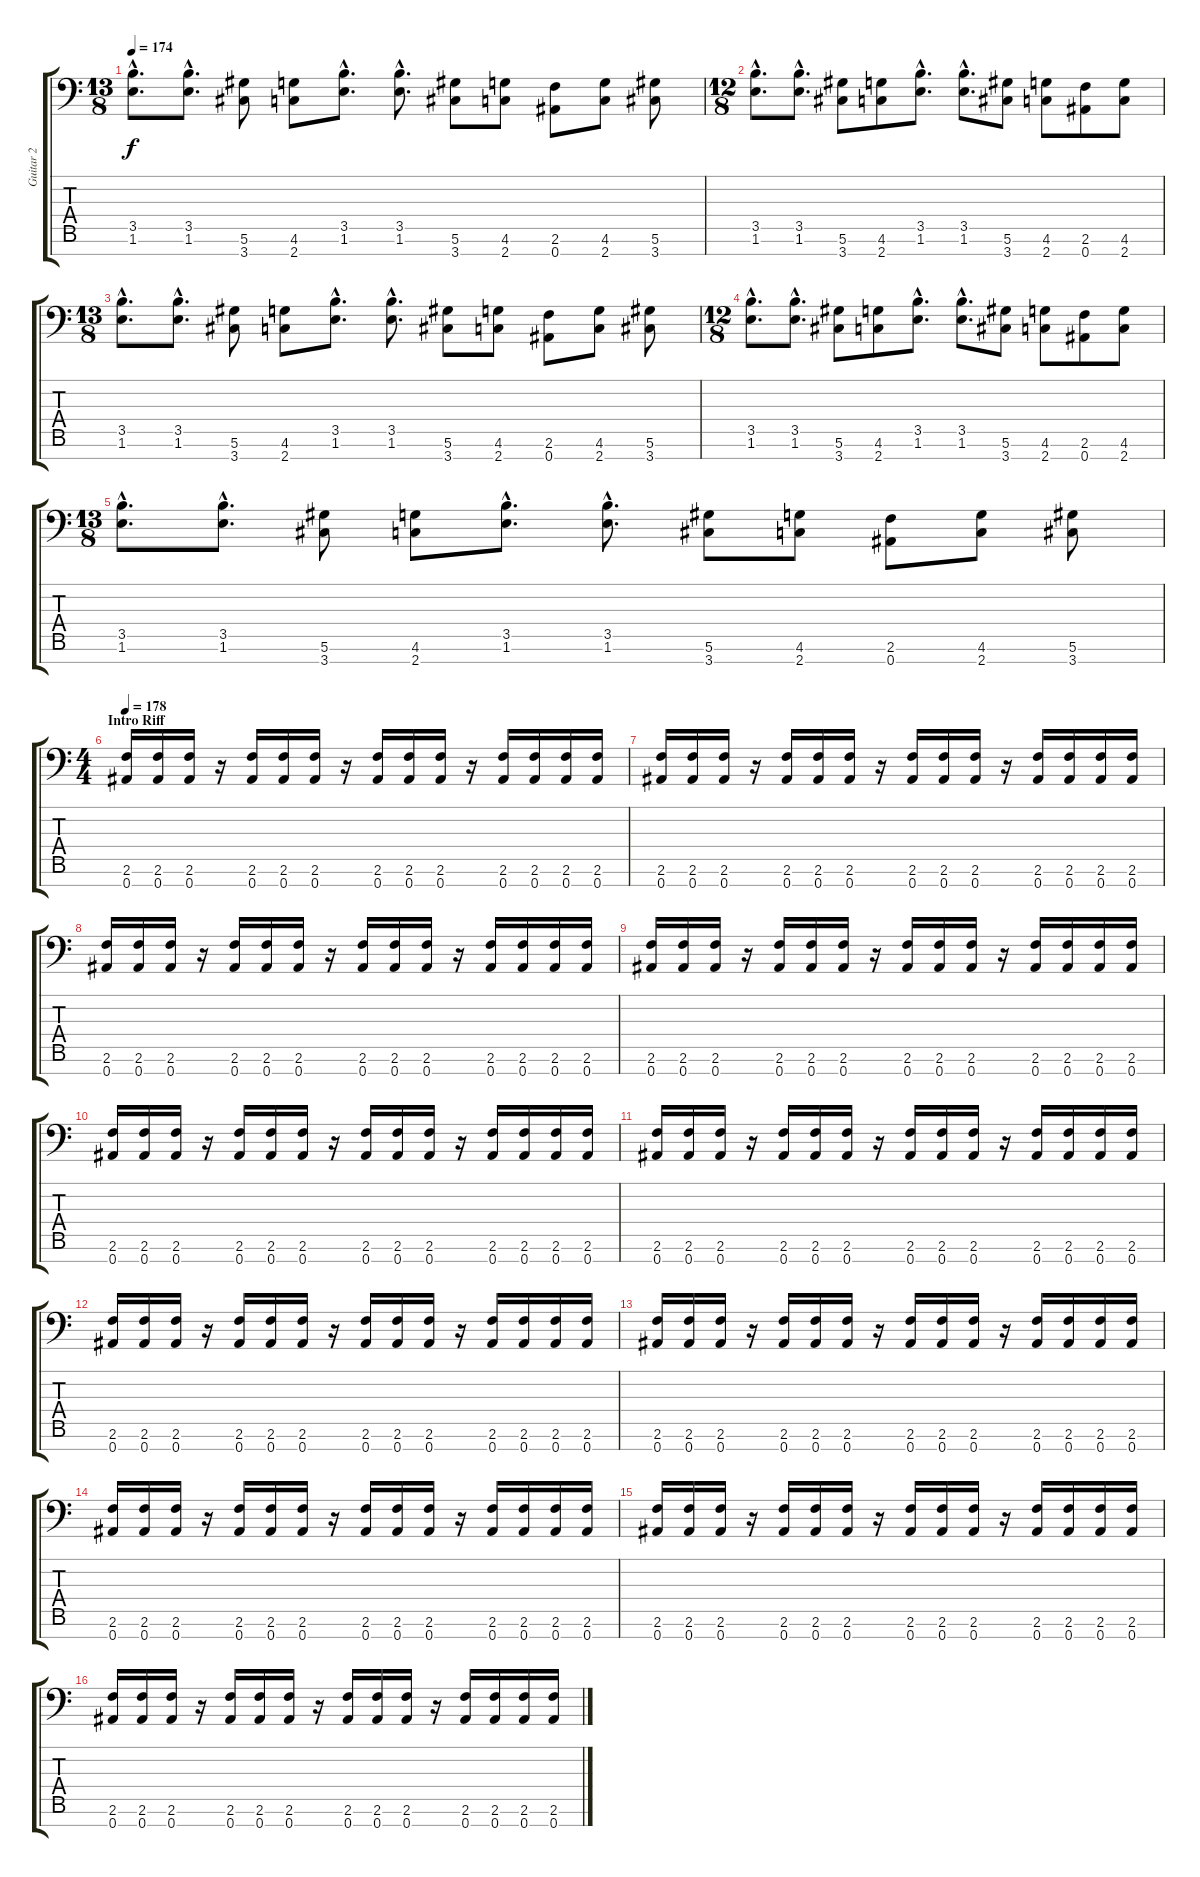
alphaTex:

\track ("Guitar 2" "Guitar 2") {instrument distortionguitar}
\staff {score tabs}
\tuning (Eb4 Bb3 Gb3 Db3 Ab2 Eb2 Bb1) {hide}
\ts (13 8)
\tempo 174
\clef f4
\ks c
(3.5{hac} 1.6{hac}).8{d dy f} (3.5{hac} 1.6{hac}).8{d} (5.6 3.7).8 (4.6 2.7).8 (3.5{hac} 1.6{hac}).8{d} (3.5{hac} 1.6{hac}).8{d} (5.6 3.7).8 (4.6 2.7).8 (2.6 0.7).8 (4.6 2.7).8 (5.6 3.7).8 |
\ts (12 8)
(3.5{hac} 1.6{hac}).8{d} (3.5{hac} 1.6{hac}).8{d} (5.6 3.7).8 (4.6 2.7).8 (3.5{hac} 1.6{hac}).8{d} (3.5{hac} 1.6{hac}).8{d} (5.6 3.7).8 (4.6 2.7).8 (2.6 0.7).8 (4.6 2.7).8 |
\ts (13 8)
(3.5{hac} 1.6{hac}).8{d} (3.5{hac} 1.6{hac}).8{d} (5.6 3.7).8 (4.6 2.7).8 (3.5{hac} 1.6{hac}).8{d} (3.5{hac} 1.6{hac}).8{d} (5.6 3.7).8 (4.6 2.7).8 (2.6 0.7).8 (4.6 2.7).8 (5.6 3.7).8 |
\ts (12 8)
(3.5{hac} 1.6{hac}).8{d} (3.5{hac} 1.6{hac}).8{d} (5.6 3.7).8 (4.6 2.7).8 (3.5{hac} 1.6{hac}).8{d} (3.5{hac} 1.6{hac}).8{d} (5.6 3.7).8 (4.6 2.7).8 (2.6 0.7).8 (4.6 2.7).8 |
\ts (13 8)
(3.5{hac} 1.6{hac}).8{d} (3.5{hac} 1.6{hac}).8{d} (5.6 3.7).8 (4.6 2.7).8 (3.5{hac} 1.6{hac}).8{d} (3.5{hac} 1.6{hac}).8{d} (5.6 3.7).8 (4.6 2.7).8 (2.6 0.7).8 (4.6 2.7).8 (5.6 3.7).8 |
\ts (4 4)
\section ("" "Intro Riff")
\tempo 178
(2.6 0.7).16 (2.6 0.7).16 (2.6 0.7).16 r.16 (2.6 0.7).16 (2.6 0.7).16 (2.6 0.7).16 r.16 (2.6 0.7).16 (2.6 0.7).16 (2.6 0.7).16 r.16 (2.6 0.7).16 (2.6 0.7).16 (2.6 0.7).16 (2.6 0.7).16 |
(2.6 0.7).16 (2.6 0.7).16 (2.6 0.7).16 r.16 (2.6 0.7).16 (2.6 0.7).16 (2.6 0.7).16 r.16 (2.6 0.7).16 (2.6 0.7).16 (2.6 0.7).16 r.16 (2.6 0.7).16 (2.6 0.7).16 (2.6 0.7).16 (2.6 0.7).16 |
(2.6 0.7).16 (2.6 0.7).16 (2.6 0.7).16 r.16 (2.6 0.7).16 (2.6 0.7).16 (2.6 0.7).16 r.16 (2.6 0.7).16 (2.6 0.7).16 (2.6 0.7).16 r.16 (2.6 0.7).16 (2.6 0.7).16 (2.6 0.7).16 (2.6 0.7).16 |
(2.6 0.7).16 (2.6 0.7).16 (2.6 0.7).16 r.16 (2.6 0.7).16 (2.6 0.7).16 (2.6 0.7).16 r.16 (2.6 0.7).16 (2.6 0.7).16 (2.6 0.7).16 r.16 (2.6 0.7).16 (2.6 0.7).16 (2.6 0.7).16 (2.6 0.7).16 |
(2.6 0.7).16 (2.6 0.7).16 (2.6 0.7).16 r.16 (2.6 0.7).16 (2.6 0.7).16 (2.6 0.7).16 r.16 (2.6 0.7).16 (2.6 0.7).16 (2.6 0.7).16 r.16 (2.6 0.7).16 (2.6 0.7).16 (2.6 0.7).16 (2.6 0.7).16 |
(2.6 0.7).16 (2.6 0.7).16 (2.6 0.7).16 r.16 (2.6 0.7).16 (2.6 0.7).16 (2.6 0.7).16 r.16 (2.6 0.7).16 (2.6 0.7).16 (2.6 0.7).16 r.16 (2.6 0.7).16 (2.6 0.7).16 (2.6 0.7).16 (2.6 0.7).16 |
(2.6 0.7).16 (2.6 0.7).16 (2.6 0.7).16 r.16 (2.6 0.7).16 (2.6 0.7).16 (2.6 0.7).16 r.16 (2.6 0.7).16 (2.6 0.7).16 (2.6 0.7).16 r.16 (2.6 0.7).16 (2.6 0.7).16 (2.6 0.7).16 (2.6 0.7).16 |
(2.6 0.7).16 (2.6 0.7).16 (2.6 0.7).16 r.16 (2.6 0.7).16 (2.6 0.7).16 (2.6 0.7).16 r.16 (2.6 0.7).16 (2.6 0.7).16 (2.6 0.7).16 r.16 (2.6 0.7).16 (2.6 0.7).16 (2.6 0.7).16 (2.6 0.7).16 |
(2.6 0.7).16 (2.6 0.7).16 (2.6 0.7).16 r.16 (2.6 0.7).16 (2.6 0.7).16 (2.6 0.7).16 r.16 (2.6 0.7).16 (2.6 0.7).16 (2.6 0.7).16 r.16 (2.6 0.7).16 (2.6 0.7).16 (2.6 0.7).16 (2.6 0.7).16 |
(2.6 0.7).16 (2.6 0.7).16 (2.6 0.7).16 r.16 (2.6 0.7).16 (2.6 0.7).16 (2.6 0.7).16 r.16 (2.6 0.7).16 (2.6 0.7).16 (2.6 0.7).16 r.16 (2.6 0.7).16 (2.6 0.7).16 (2.6 0.7).16 (2.6 0.7).16 |
(2.6 0.7).16 (2.6 0.7).16 (2.6 0.7).16 r.16 (2.6 0.7).16 (2.6 0.7).16 (2.6 0.7).16 r.16 (2.6 0.7).16 (2.6 0.7).16 (2.6 0.7).16 r.16 (2.6 0.7).16 (2.6 0.7).16 (2.6 0.7).16 (2.6 0.7).16
